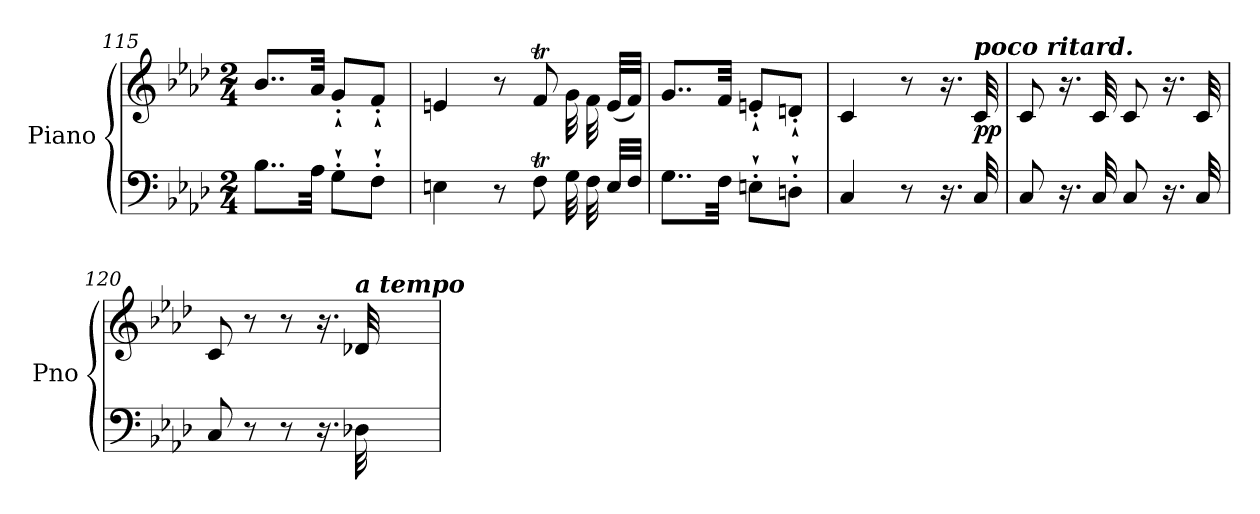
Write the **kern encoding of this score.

**kern	**kern	**dynam
*part1	*part1	*part1
*staff2	*staff1	*staff1/2
*I"Piano	*	*
*I'Pno	*	*
!!LO:LB:g=z
*clefF4	*clefG2	*
*k[b-e-a-d-]	*k[b-e-a-d-]	*
*M2/4	*M2/4	*
=115	=115	=115
8..B-\L	8..b-/L	.
32A-\Jkk	32a-/Jkk	.
8G'`\L	8g'`/L	.
8F'`\J	8f'`/J	.
=116	=116	=116
*^	*^	*
4En\	4.ryy	4en/	4.ryy	.
8r	.	8r	.	.
*	*Xtuplet	*	*Xtuplet	*
8FT\	40ryy	8fT/	40ryy	.
.	40G	.	40g	.
.	40F	.	40f	.
.	40E/LL	.	(40e/LL	.
.	40F/JJ	.	40f/JJ)	.
*v	*v	*	*	*
*	*v	*v	*
=117	=117	=117
8..G\L	8..g/L	.
32F\Jkk	32f/Jkk	.
8En'`\L	8en'`/L	.
8Dn'`\J	8dn'`/J	.
=118	=118	=118
4C/	4c/	.
8r	8r	.
16.r	16.r	.
!	!LO:TX:a:Bi:t=poco ritard.	!
!	!	!LO:DY:b
32C/	32c/	pp
=119	=119	=119
8C/	8c/	.
16.r	16.r	.
32C/	32c/	.
8C/	8c/	.
16.r	16.r	.
32C/	32c/	.
=120	=120	=120
8C/	8c/	.
8r	8r	.
8r	8r	.
16.r	16.r	.
!	!LO:TX:a:Bi:t=a tempo	!
!	!	!LO:DY:b
32D-X\	32d-X/	other-dynamics
=	=	=
*-	*-	*-
